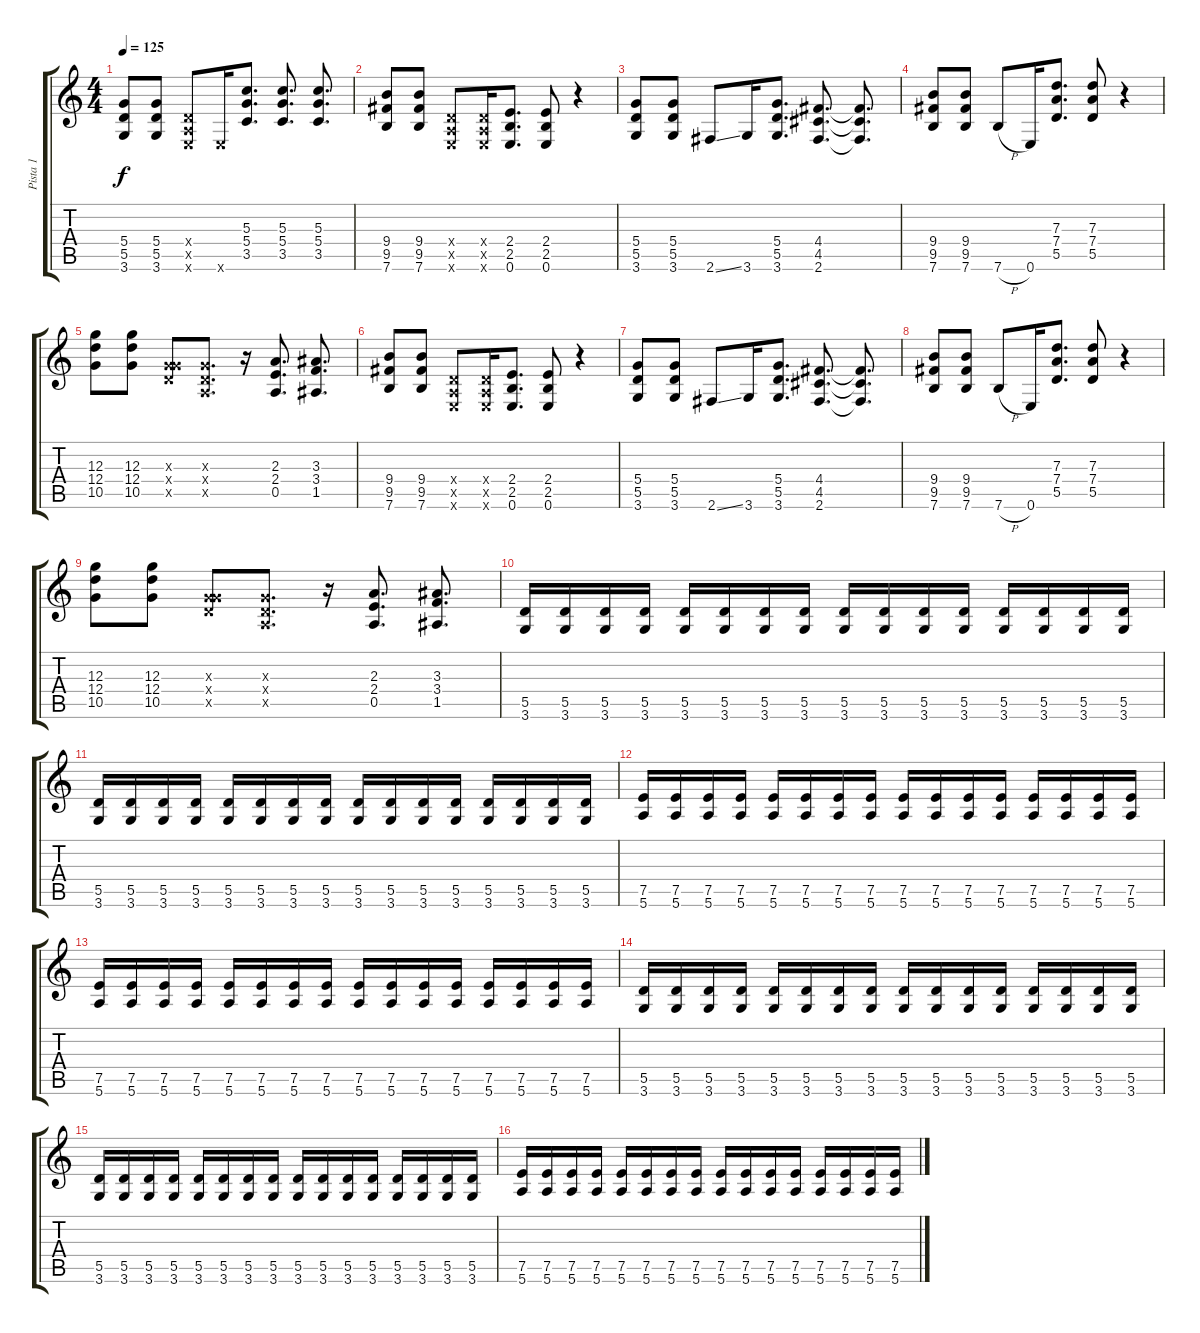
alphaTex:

\track ("Pista 1" "Pista 1") {instrument distortionguitar}
\staff {score tabs}
\tuning (E4 B3 G3 D3 A2 E2) {hide}
\ts (4 4)
\tempo 125
\clef g2
\ks c
(5.4 5.5 3.6).8{dy f} (5.4 5.5 3.6).8 (0.4{x} 0.5{x} 0.6{x}).8 0.6{x}.16 (5.3 5.4 3.5).8{d} (5.3 5.4 3.5).8{d} (5.3 5.4 3.5).8{d} |
(9.4 9.5 7.6).8 (9.4 9.5 7.6).8 (0.4{x} 0.5{x} 0.6{x}).8 (0.4{x} 0.5{x} 0.6{x}).16 (2.4 2.5 0.6).8{d} (2.4 2.5 0.6).8 r.4 |
(5.4 5.5 3.6).8 (5.4 5.5 3.6).8 2.6{ss}.8 3.6.16 (5.4 5.5 3.6).8{d} (4.4 4.5 2.6).8{d} (4.4{t} 4.5{t} 2.6{t}).8{d} |
(9.4 9.5 7.6).8 (9.4 9.5 7.6).8 7.6{h}.8 0.6.16 (7.3 7.4 5.5).8{d} (7.3 7.4 5.5).8 r.4 |
(12.3 12.4 10.5).8 (12.3 12.4 10.5).8 (0.3{x} 0.4{x} 10.5{x}).8 (0.3{x} 0.4{x} 0.5{x}).8{d} r.16 (2.3 2.4 0.5).8{d} (3.3 3.4 1.5).8{d} |
(9.4 9.5 7.6).8 (9.4 9.5 7.6).8 (0.4{x} 0.5{x} 0.6{x}).8 (0.4{x} 0.5{x} 0.6{x}).16 (2.4 2.5 0.6).8{d} (2.4 2.5 0.6).8 r.4 |
(5.4 5.5 3.6).8 (5.4 5.5 3.6).8 2.6{ss}.8 3.6.16 (5.4 5.5 3.6).8{d} (4.4 4.5 2.6).8{d} (4.4{t} 4.5{t} 2.6{t}).8{d} |
(9.4 9.5 7.6).8 (9.4 9.5 7.6).8 7.6{h}.8 0.6.16 (7.3 7.4 5.5).8{d} (7.3 7.4 5.5).8 r.4 |
(12.3 12.4 10.5).8 (12.3 12.4 10.5).8 (0.3{x} 0.4{x} 10.5{x}).8 (0.3{x} 0.4{x} 0.5{x}).8{d} r.16 (2.3 2.4 0.5).8{d} (3.3 3.4 1.5).8{d} |
(5.5 3.6).16 (5.5 3.6).16 (5.5 3.6).16 (5.5 3.6).16 (5.5 3.6).16 (5.5 3.6).16 (5.5 3.6).16 (5.5 3.6).16 (5.5 3.6).16 (5.5 3.6).16 (5.5 3.6).16 (5.5 3.6).16 (5.5 3.6).16 (5.5 3.6).16 (5.5 3.6).16 (5.5 3.6).16 |
(5.5 3.6).16 (5.5 3.6).16 (5.5 3.6).16 (5.5 3.6).16 (5.5 3.6).16 (5.5 3.6).16 (5.5 3.6).16 (5.5 3.6).16 (5.5 3.6).16 (5.5 3.6).16 (5.5 3.6).16 (5.5 3.6).16 (5.5 3.6).16 (5.5 3.6).16 (5.5 3.6).16 (5.5 3.6).16 |
(7.5 5.6).16 (7.5 5.6).16 (7.5 5.6).16 (7.5 5.6).16 (7.5 5.6).16 (7.5 5.6).16 (7.5 5.6).16 (7.5 5.6).16 (7.5 5.6).16 (7.5 5.6).16 (7.5 5.6).16 (7.5 5.6).16 (7.5 5.6).16 (7.5 5.6).16 (7.5 5.6).16 (7.5 5.6).16 |
(7.5 5.6).16 (7.5 5.6).16 (7.5 5.6).16 (7.5 5.6).16 (7.5 5.6).16 (7.5 5.6).16 (7.5 5.6).16 (7.5 5.6).16 (7.5 5.6).16 (7.5 5.6).16 (7.5 5.6).16 (7.5 5.6).16 (7.5 5.6).16 (7.5 5.6).16 (7.5 5.6).16 (7.5 5.6).16 |
(5.5 3.6).16 (5.5 3.6).16 (5.5 3.6).16 (5.5 3.6).16 (5.5 3.6).16 (5.5 3.6).16 (5.5 3.6).16 (5.5 3.6).16 (5.5 3.6).16 (5.5 3.6).16 (5.5 3.6).16 (5.5 3.6).16 (5.5 3.6).16 (5.5 3.6).16 (5.5 3.6).16 (5.5 3.6).16 |
(5.5 3.6).16 (5.5 3.6).16 (5.5 3.6).16 (5.5 3.6).16 (5.5 3.6).16 (5.5 3.6).16 (5.5 3.6).16 (5.5 3.6).16 (5.5 3.6).16 (5.5 3.6).16 (5.5 3.6).16 (5.5 3.6).16 (5.5 3.6).16 (5.5 3.6).16 (5.5 3.6).16 (5.5 3.6).16 |
(7.5 5.6).16 (7.5 5.6).16 (7.5 5.6).16 (7.5 5.6).16 (7.5 5.6).16 (7.5 5.6).16 (7.5 5.6).16 (7.5 5.6).16 (7.5 5.6).16 (7.5 5.6).16 (7.5 5.6).16 (7.5 5.6).16 (7.5 5.6).16 (7.5 5.6).16 (7.5 5.6).16 (7.5 5.6).16
